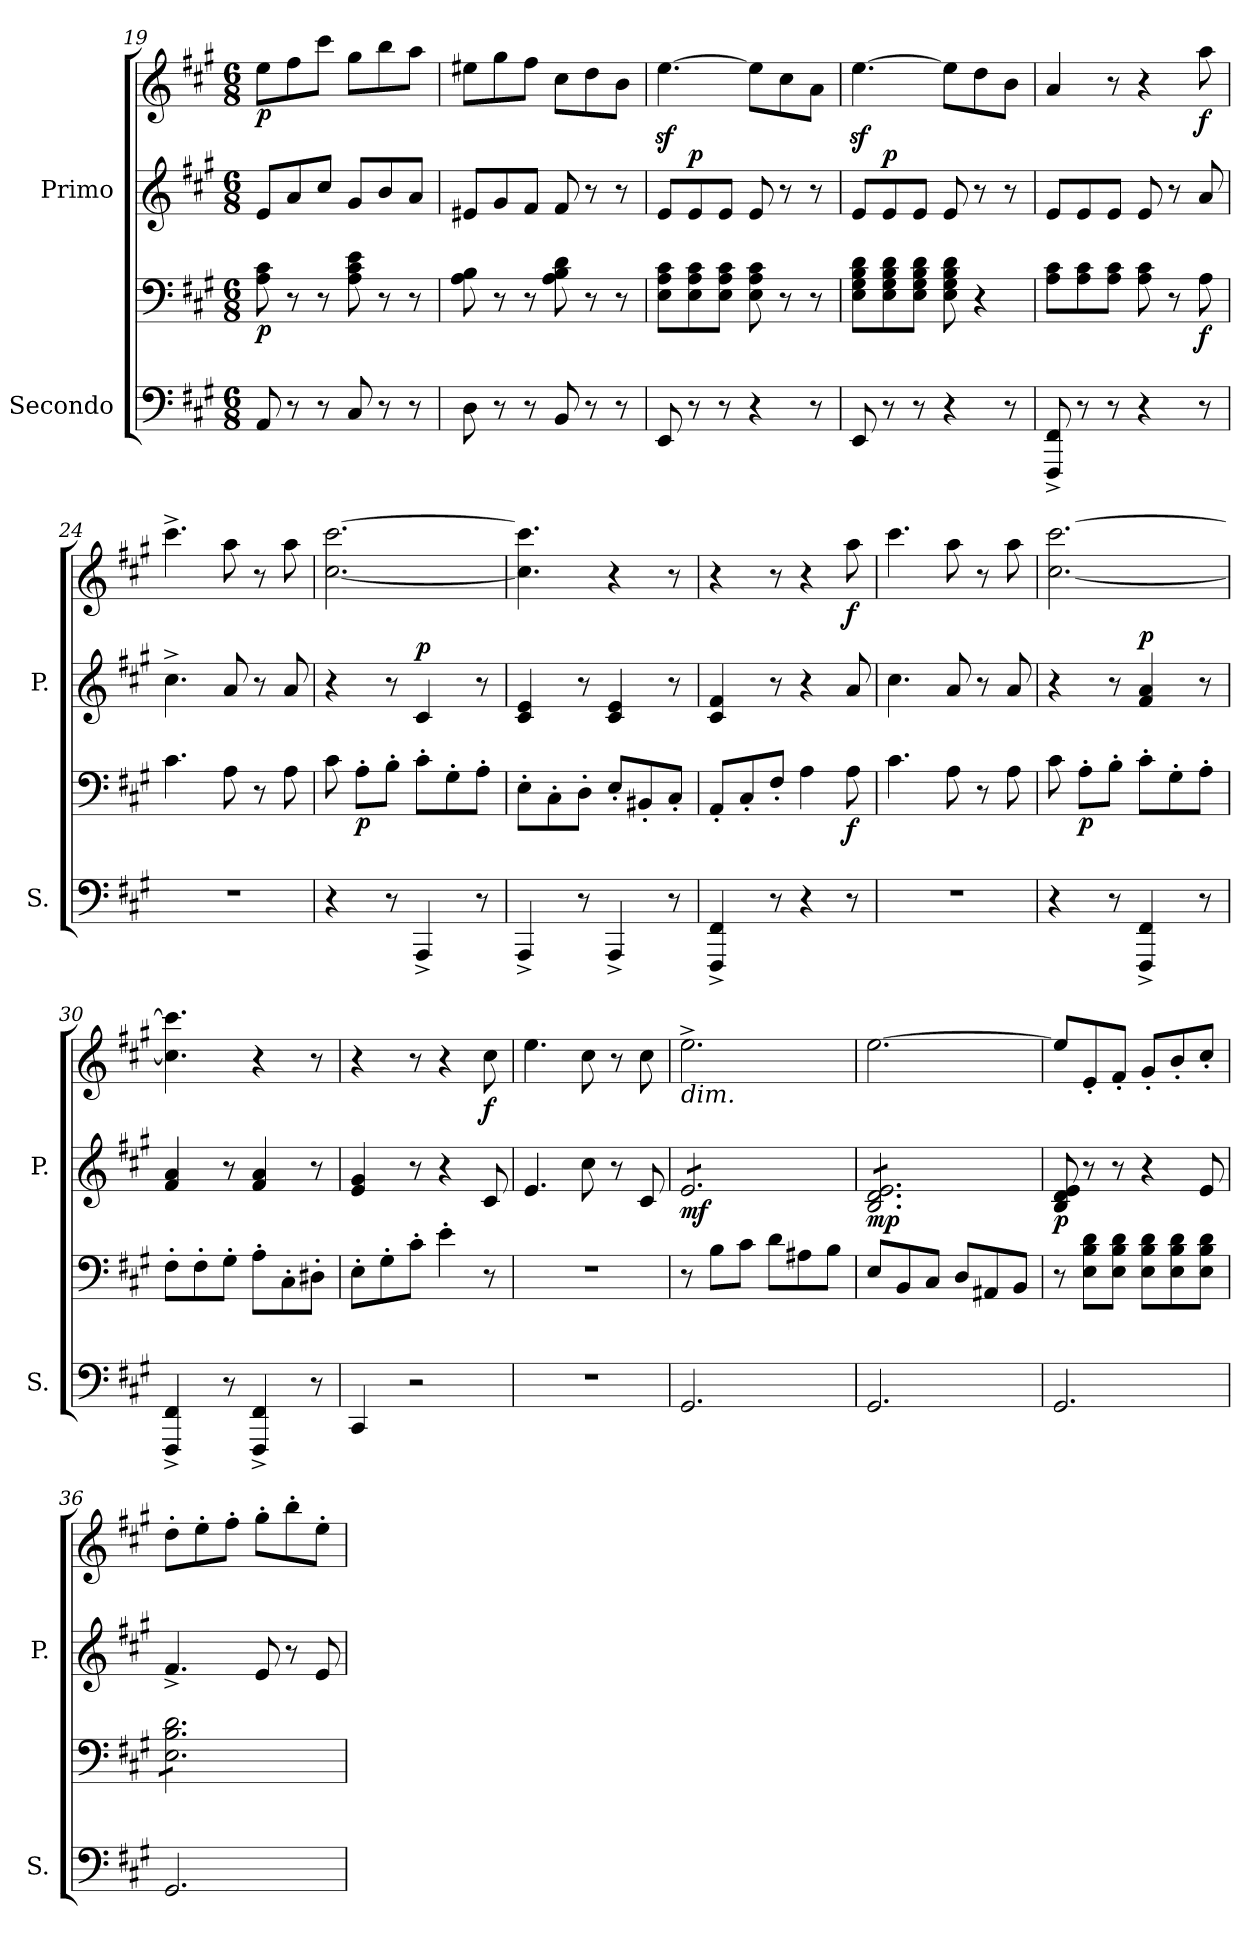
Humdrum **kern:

**kern	**kern	**dynam	**kern	**kern	**dynam
*part2	*part2	*part2	*part1	*part1	*part1
*staff4	*staff3	*staff3/4	*staff2	*staff1	*staff1/2
*I"Secondo	*	*	*I"Primo	*	*
*I'S.	*	*	*I'P.	*	*
*clefF4	*clefF4	*	*clefG2	*clefG2	*
*k[f#c#g#]	*k[f#c#g#]	*	*k[f#c#g#]	*k[f#c#g#]	*
*M6/8	*M6/8	*	*M6/8	*M6/8	*
=19	=19	=19	=19	=19	=19
!	!	!LO:DY:b	!	!	!LO:DY:b
8AA/	8A\ 8c#\	p	8e/L	8ee\L	p
8r	8r	.	8a/	8ff#\	.
8r	8r	.	8cc#/J	8ccc#\J	.
8C#/	8A\ 8c#\ 8e\	.	8g#/L	8gg#\L	.
8r	8r	.	8b/	8bb\	.
8r	8r	.	8a/J	8aa\J	.
=20	=20	=20	=20	=20	=20
8D\	8A\ 8B\	.	8e#X/L	8ee#X\L	.
8r	8r	.	8g#/	8gg#\	.
8r	8r	.	8f#/J	8ff#\J	.
8BB/	8A\ 8B\ 8d\	.	8f#/	8cc#\L	.
8r	8r	.	8r	8dd\	.
8r	8r	.	8r	8b\J	.
=21	=21	=21	=21	=21	=21
8EE/	8E\ 8A\ 8c#\L	.	8e/L	[4.eez<\	.
!	!	!	!	!	!LO:DY:a=2
8r	8E\ 8A\ 8c#\	.	8e/	.	p
8r	8E\ 8A\ 8c#\J	.	8e/J	.	.
4r	8E\ 8A\ 8c#\	.	8e/	8ee\L]	.
.	8r	.	8r	8cc#\	.
8r	8r	.	8r	8a\J	.
!!LO:PB:g=z
=22	=22	=22	=22	=22	=22
8EE/	8E\ 8G#\ 8B\ 8d\L	.	8e/L	[4.eez<\	.
!	!	!	!	!	!LO:DY:a=2
8r	8E\ 8G#\ 8B\ 8d\	.	8e/	.	p
8r	8E\ 8G#\ 8B\ 8d\J	.	8e/J	.	.
4r	8E\ 8G#\ 8B\ 8d\	.	8e/	8ee\L]	.
.	4r	.	8r	8dd\	.
8r	.	.	8r	8b\J	.
=23	=23	=23	=23	=23	=23
8FFF#/^ 8FF#/^	8A\ 8c#\L	.	8e/L	4a/	.
8r	8A\ 8c#\	.	8e/	.	.
8r	8A\ 8c#\J	.	8e/J	8r	.
4r	8A\ 8c#\	.	8e/	4r	.
.	8r	.	8r	.	.
!	!	!LO:DY:b	!	!	!LO:DY:b
8r	8A\	f	8a/	8aa\	f
=24	=24	=24	=24	=24	=24
2.r	4.c#\	.	4.cc#^\	4.ccc#^\	.
.	8A\	.	8a/	8aa\	.
.	8r	.	8r	8r	.
.	8A\	.	8a/	8aa\	.
=25	=25	=25	=25	=25	=25
4r	8c#\	.	4r	[2.cc#\ [2.ccc#\	.
!	!	!LO:DY:b	!	!	!
.	8A'\L	p	.	.	.
8r	8B'\J	.	8r	.	.
!	!	!	!	!	!LO:DY:a=2
4AAA^/	8c#'\L	.	4c#/	.	p
.	8G#'\	.	.	.	.
8r	8A'\J	.	8r	.	.
=26	=26	=26	=26	=26	=26
4AAA^/	8E'\L	.	4c#/ 4e/	4.cc#\] 4.ccc#\]	.
.	8C#'\	.	.	.	.
8r	8D'\J	.	8r	.	.
4AAA^/	8E'/L	.	4c#/ 4e/	4r	.
.	8BB#X'/	.	.	.	.
8r	8C#'/J	.	8r	8r	.
=27	=27	=27	=27	=27	=27
4FFF#/^ 4FF#/^	8AA'/L	.	4c#/ 4f#/	4r	.
.	8C#'/	.	.	.	.
8r	8F#'/J	.	8r	8r	.
4r	4A\	.	4r	4r	.
!	!	!LO:DY:b	!	!	!LO:DY:b
8r	8A\	f	8a/	8aa\	f
=28	=28	=28	=28	=28	=28
2.r	4.c#\	.	4.cc#\	4.ccc#\	.
.	8A\	.	8a/	8aa\	.
.	8r	.	8r	8r	.
.	8A\	.	8a/	8aa\	.
!!LO:LB:g=z
=29	=29	=29	=29	=29	=29
4r	8c#\	.	4r	[2.cc#\ [2.ccc#\	.
!	!	!LO:DY:b	!	!	!
.	8A'\L	p	.	.	.
8r	8B'\J	.	8r	.	.
!	!	!	!	!	!LO:DY:a=2
4FFF#/^ 4FF#/^	8c#'\L	.	4f#/ 4a/	.	p
.	8G#'\	.	.	.	.
8r	8A'\J	.	8r	.	.
=30	=30	=30	=30	=30	=30
4FFF#/^ 4FF#/^	8F#'\L	.	4f#/ 4a/	4.cc#\] 4.ccc#\]	.
.	8F#'\	.	.	.	.
8r	8G#'\J	.	8r	.	.
4FFF#/^ 4FF#/^	8A'\L	.	4f#/ 4a/	4r	.
.	8C#'\	.	.	.	.
8r	8D#X'\J	.	8r	8r	.
=31	=31	=31	=31	=31	=31
4CC#/	8E'\L	.	4e/ 4g#/	4r	.
.	8G#'\	.	.	.	.
2r	8c#'\J	.	8r	8r	.
.	4e'\	.	4r	4r	.
!	!	!	!	!	!LO:DY:b
.	8r	.	8c#/	8cc#\	f
=32	=32	=32	=32	=32	=32
2.r	2.r	.	4.e/	4.ee\	.
.	.	.	8cc#\	8cc#\	.
.	.	.	8r	8r	.
.	.	.	8c#/	8cc#\	.
=33	=33	=33	=33	=33	=33
!	!	!	!	!LO:TX:b:i:t=dim.	!
!	!	!	!	!	!LO:DY:b=2
*	*	*	*tremolo	*	*
2.GG#/	8r	.	8e/L	2.ee^\	mf
.	8B\L	.	8e/	.	.
.	8c#\J	.	8e/	.	.
.	8d\L	.	8e/	.	.
.	8A#X\	.	8e/	.	.
.	8B\J	.	8e/J	.	.
=34	=34	=34	=34	=34	=34
!	!	!	!	!	!LO:DY:b=2
2.GG#/	8E/L	.	8B/ 8d/ 8e/L	[2.ee\	mp
.	8BB/	.	8B/ 8d/ 8e/	.	.
.	8C#/J	.	8B/ 8d/ 8e/	.	.
.	8D/L	.	8B/ 8d/ 8e/	.	.
.	8AA#X/	.	8B/ 8d/ 8e/	.	.
.	8BB/J	.	8B/ 8d/ 8e/J	.	.
*	*	*	*Xtremolo	*	*
=35	=35	=35	=35	=35	=35
!	!	!	!	!	!LO:DY:b=2
2.GG#/	8r	.	8B/ 8d/ 8e/	8ee/L]	p
.	8E\ 8B\ 8d\L	.	8r	8e'/	.
.	8E\ 8B\ 8d\J	.	8r	8f#'/J	.
.	8E\ 8B\ 8d\L	.	4r	8g#'/L	.
.	8E\ 8B\ 8d\	.	.	8b'/	.
.	8E\ 8B\ 8d\J	.	8e/	8cc#'/J	.
!!LO:LB:g=z
=36	=36	=36	=36	=36	=36
*	*tremolo	*	*	*	*
2.GG#/	8E\ 8B\ 8d\L	.	4.f#^/	8dd'\L	.
.	8E\ 8B\ 8d\	.	.	8ee'\	.
.	8E\ 8B\ 8d\	.	.	8ff#'\J	.
.	8E\ 8B\ 8d\	.	8e/	8gg#'\L	.
.	8E\ 8B\ 8d\	.	8r	8bb'\	.
.	8E\ 8B\ 8d\J	.	8e/	8ee'\J	.
*	*Xtremolo	*	*	*	*
=	=	=	=	=	=
*-	*-	*-	*-	*-	*-
